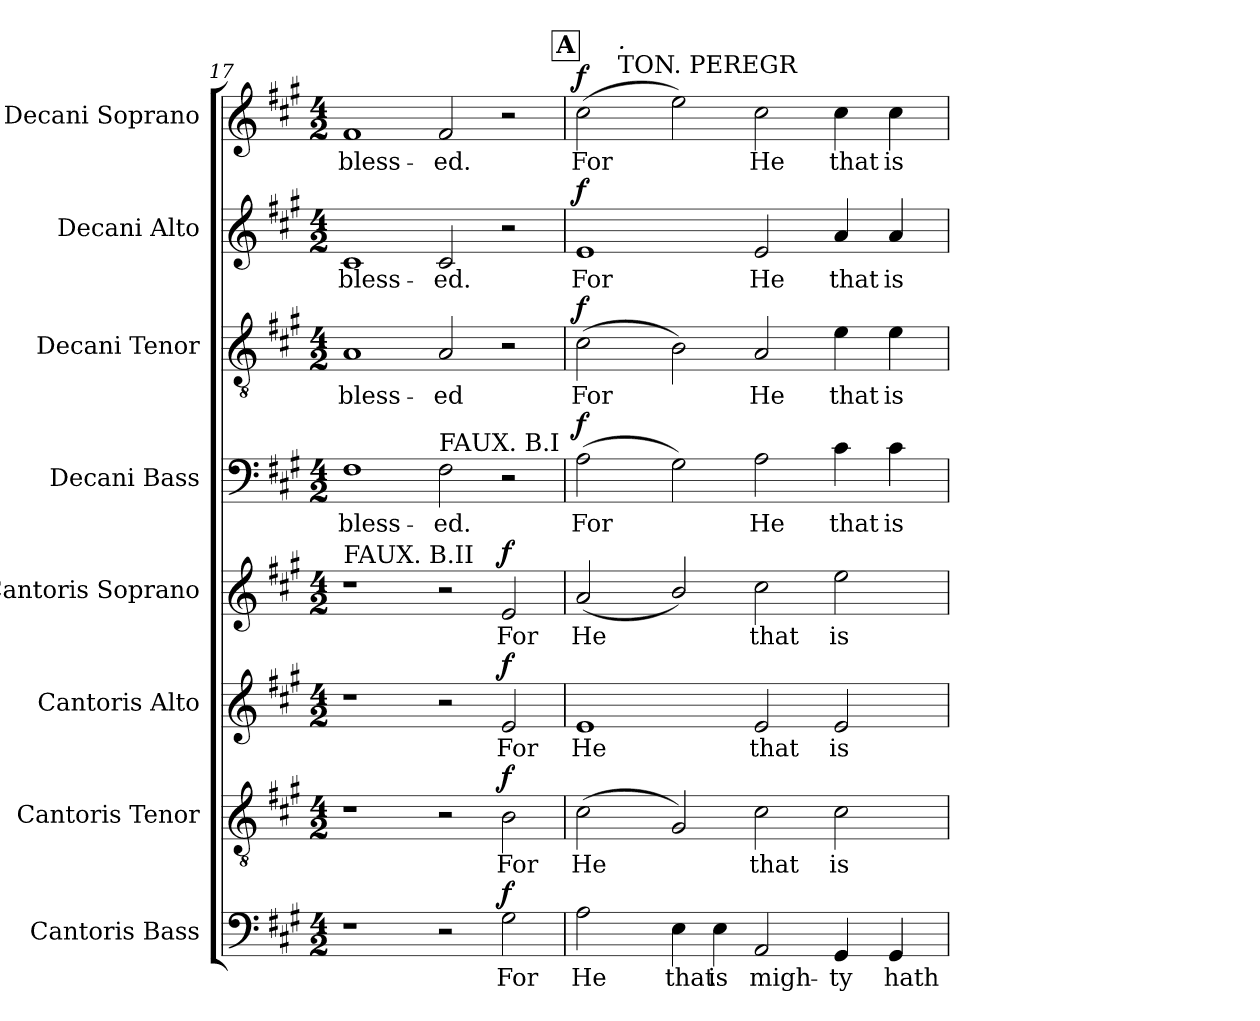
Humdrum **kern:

**kern	**text	**dynam	**kern	**text	**dynam	**kern	**text	**dynam	**kern	**text	**dynam	**kern	**text	**dynam	**kern	**text	**dynam	**kern	**text	**dynam	**kern	**text	**dynam
*part8	*part8	*part8	*part7	*part7	*part7	*part6	*part6	*part6	*part5	*part5	*part5	*part4	*part4	*part4	*part3	*part3	*part3	*part2	*part2	*part2	*part1	*part1	*part1
*staff8	*staff8	*staff8	*staff7	*staff7	*staff7	*staff6	*staff6	*staff6	*staff5	*staff5	*staff5	*staff4	*staff4	*staff4	*staff3	*staff3	*staff3	*staff2	*staff2	*staff2	*staff1	*staff1	*staff1
*I"Cantoris Bass	*	*	*I"Cantoris Tenor	*	*	*I"Cantoris Alto	*	*	*I"Cantoris Soprano	*	*	*I"Decani Bass	*	*	*I"Decani Tenor	*	*	*I"Decani Alto	*	*	*I"Decani Soprano	*	*
*I'Can B.	*	*	*I'Can T.	*	*	*I'Can A.	*	*	*I'Can S.	*	*	*I'Dec B.	*	*	*I'Dec T.	*	*	*I'Dec A.	*	*	*I'Dec S.	*	*
*clefF4	*	*	*clefGv2	*	*	*clefG2	*	*	*clefG2	*	*	*clefF4	*	*	*clefGv2	*	*	*clefG2	*	*	*clefG2	*	*
*	*	*	*ITrd7c12	*	*	*	*	*	*	*	*	*	*	*	*ITrd7c12	*	*	*	*	*	*	*	*
*k[f#c#g#]	*	*	*k[f#c#g#]	*	*	*k[f#c#g#]	*	*	*k[f#c#g#]	*	*	*k[f#c#g#]	*	*	*k[f#c#g#]	*	*	*k[f#c#g#]	*	*	*k[f#c#g#]	*	*
*A:	*	*	*A:	*	*	*A:	*	*	*A:	*	*	*A:	*	*	*A:	*	*	*A:	*	*	*A:	*	*
*M4/2	*	*	*M4/2	*	*	*M4/2	*	*	*M4/2	*	*	*M4/2	*	*	*M4/2	*	*	*M4/2	*	*	*M4/2	*	*
=17	=17	=17	=17	=17	=17	=17	=17	=17	=17	=17	=17	=17	=17	=17	=17	=17	=17	=17	=17	=17	=17	=17	=17
!	!	!	!	!	!	!	!	!	!	!	!	!	!LO:LY:b:color=#000000	!	!	!	!	!	!	!	!	!	!
!	!	!	!	!	!	!	!	!	!	!	!	!	!	!	!	!LO:LY:b:color=#000000	!	!	!	!	!	!	!
!	!	!	!	!	!	!	!	!	!	!	!	!	!	!	!	!	!	!	!LO:LY:b:color=#000000	!	!	!	!
!	!	!	!	!	!	!	!	!	!LO:TX:a:t=FAUX. B.II	!	!	!	!	!	!	!	!	!	!	!	!	!	!
!	!	!	!	!	!	!	!	!	!	!	!	!	!	!	!	!	!	!	!	!	!	!LO:LY:b:color=#000000	!
1r	.	.	1r	.	.	1r	.	.	1r	.	.	1F#i	bless-	.	1AAi	bless-	.	1c#i	bless-	.	1f#i	bless-	.
!	!	!	!	!	!	!	!	!	!	!	!	!	!LO:LY:b:color=#000000	!	!	!	!	!	!	!	!	!	!
!	!	!	!	!	!	!	!	!	!	!	!	!	!	!	!	!LO:LY:b:color=#000000	!	!	!	!	!	!	!
!	!	!	!	!	!	!	!	!	!	!	!	!	!	!	!	!	!	!	!LO:LY:b:color=#000000	!	!	!	!
!	!	!	!	!	!	!	!	!	!	!	!	!LO:TX:a:t=FAUX. B.I	!	!	!	!	!	!	!	!	!	!	!
!	!	!	!	!	!	!	!	!	!	!	!	!	!	!	!	!	!	!	!	!	!	!LO:LY:b:color=#000000	!
2r	.	.	2r	.	.	2r	.	.	2r	.	.	2F#i\	-ed.	.	2AAi/	-ed	.	2c#i/	-ed.	.	2f#i/	-ed.	.
!	!LO:LY:b:color=#000000	!	!	!	!	!	!	!	!	!	!	!	!	!	!	!	!	!	!	!	!	!	!
!	!	!	!	!LO:LY:b:color=#000000	!	!	!	!	!	!	!	!	!	!	!	!	!	!	!	!	!	!	!
!	!	!	!	!	!	!	!LO:LY:b:color=#000000	!	!	!	!	!	!	!	!	!	!	!	!	!	!	!	!
!	!	!	!	!	!	!	!	!	!	!LO:LY:b:color=#000000	!	!	!	!	!	!	!	!	!	!	!	!	!
2G#i\	For	f	2BBi\	For	f	2ei/	For	f	2ei/	For	f	2r	.	.	2r	.	.	2r	.	.	2r	.	.
!!LO:LB:g=z
!!LO:REH:place=s1:B:color=#000000:enc=box:fs=14.8553:t=A
=18	=18	=18	=18	=18	=18	=18	=18	=18	=18	=18	=18	=18	=18	=18	=18	=18	=18	=18	=18	=18	=18	=18	=18
!	!LO:LY:b:color=#000000	!	!	!	!	!	!	!	!	!	!	!	!	!	!	!	!	!	!	!	!	!	!
!	!	!	!	!LO:LY:b:color=#000000	!	!	!	!	!	!	!	!	!	!	!	!	!	!	!	!	!	!	!
!	!	!	!	!	!	!	!LO:LY:b:color=#000000	!	!	!	!	!	!	!	!	!	!	!	!	!	!	!	!
!	!	!	!	!	!	!	!	!	!	!LO:LY:b:color=#000000	!	!	!	!	!	!	!	!	!	!	!	!	!
!	!	!	!	!	!	!	!	!	!	!	!	!	!LO:LY:b:color=#000000	!	!	!	!	!	!	!	!	!	!
!	!	!	!	!	!	!	!	!	!	!	!	!	!	!	!	!LO:LY:b:color=#000000	!	!	!	!	!	!	!
!	!	!	!	!	!	!	!	!	!	!	!	!	!	!	!	!	!	!	!LO:LY:b:color=#000000	!	!	!	!
!	!	!	!	!	!	!	!	!	!	!	!	!	!	!	!	!	!	!	!	!	!	!LO:LY:b:color=#000000	!
*	*	*	*	*	*	*	*	*	*	*	*	*	*	*	*	*	*	*	*	*	*^	*	*
2Ai\	He	.	(2C#i\	He	.	1ei	He	.	(2ai/	He	.	(2Ai\	For	f	(2C#i\	For	f	1ei	For	f	(2cc#i\	16ryy	For	f
.	.	.	.	.	.	.	.	.	.	.	.	.	.	.	.	.	.	.	.	.	.	32ryy	.	.
.	.	.	.	.	.	.	.	.	.	.	.	.	.	.	.	.	.	.	.	.	.	64ryy	.	.
.	.	.	.	.	.	.	.	.	.	.	.	.	.	.	.	.	.	.	.	.	.	256.ryy	.	.
!	!	!	!	!	!	!	!	!	!	!	!	!	!	!	!	!	!	!	!	!	!	!LO:TX:a:t=TON. PEREGR	!	!
!	!	!	!	!	!	!	!	!	!	!	!	!	!	!	!	!	!	!	!	!	!	!LO:TX:i:t=.	!	!
.	.	.	.	.	.	.	.	.	.	.	.	.	.	.	.	.	.	.	.	.	.	1ryy	.	.
!	!LO:LY:b:color=#000000	!	!	!	!	!	!	!	!	!	!	!	!	!	!	!	!	!	!	!	!	!	!	!
4Ei\	that	.	2GG#i/)	.	.	.	.	.	2bi/)	.	.	2G#i\)	.	.	2BBi\)	.	.	.	.	.	2eei\)	.	.	.
!	!LO:LY:b:color=#000000	!	!	!	!	!	!	!	!	!	!	!	!	!	!	!	!	!	!	!	!	!	!	!
4Ei\	is	.	.	.	.	.	.	.	.	.	.	.	.	.	.	.	.	.	.	.	.	.	.	.
!	!LO:LY:b:color=#000000	!	!	!	!	!	!	!	!	!	!	!	!	!	!	!	!	!	!	!	!	!	!	!
!	!	!	!	!LO:LY:b:color=#000000	!	!	!	!	!	!	!	!	!	!	!	!	!	!	!	!	!	!	!	!
!	!	!	!	!	!	!	!LO:LY:b:color=#000000	!	!	!	!	!	!	!	!	!	!	!	!	!	!	!	!	!
!	!	!	!	!	!	!	!	!	!	!LO:LY:b:color=#000000	!	!	!	!	!	!	!	!	!	!	!	!	!	!
!	!	!	!	!	!	!	!	!	!	!	!	!	!LO:LY:b:color=#000000	!	!	!	!	!	!	!	!	!	!	!
!	!	!	!	!	!	!	!	!	!	!	!	!	!	!	!	!LO:LY:b:color=#000000	!	!	!	!	!	!	!	!
!	!	!	!	!	!	!	!	!	!	!	!	!	!	!	!	!	!	!	!LO:LY:b:color=#000000	!	!	!	!	!
!	!	!	!	!	!	!	!	!	!	!	!	!	!	!	!	!	!	!	!	!	!	!	!LO:LY:b:color=#000000	!
2AAi/	migh-	.	2C#i\	that	.	2ei/	that	.	2cc#i\	that	.	2Ai\	He	.	2AAi/	He	.	2ei/	He	.	2cc#i\	.	He	.
.	.	.	.	.	.	.	.	.	.	.	.	.	.	.	.	.	.	.	.	.	.	2ryy	.	.
!	!LO:LY:b:color=#000000	!	!	!	!	!	!	!	!	!	!	!	!	!	!	!	!	!	!	!	!	!	!	!
!	!	!	!	!LO:LY:b:color=#000000	!	!	!	!	!	!	!	!	!	!	!	!	!	!	!	!	!	!	!	!
!	!	!	!	!	!	!	!LO:LY:b:color=#000000	!	!	!	!	!	!	!	!	!	!	!	!	!	!	!	!	!
!	!	!	!	!	!	!	!	!	!	!LO:LY:b:color=#000000	!	!	!	!	!	!	!	!	!	!	!	!	!	!
!	!	!	!	!	!	!	!	!	!	!	!	!	!LO:LY:b:color=#000000	!	!	!	!	!	!	!	!	!	!	!
!	!	!	!	!	!	!	!	!	!	!	!	!	!	!	!	!LO:LY:b:color=#000000	!	!	!	!	!	!	!	!
!	!	!	!	!	!	!	!	!	!	!	!	!	!	!	!	!	!	!	!LO:LY:b:color=#000000	!	!	!	!	!
!	!	!	!	!	!	!	!	!	!	!	!	!	!	!	!	!	!	!	!	!	!	!	!LO:LY:b:color=#000000	!
4GG#i/	-ty	.	2C#i\	is	.	2ei/	is	.	2eei\	is	.	4c#i\	that	.	4Ei\	that	.	4ai/	that	.	4cc#i\	.	that	.
.	.	.	.	.	.	.	.	.	.	.	.	.	.	.	.	.	.	.	.	.	.	4ryy	.	.
!	!LO:LY:b:color=#000000	!	!	!	!	!	!	!	!	!	!	!	!	!	!	!	!	!	!	!	!	!	!	!
!	!	!	!	!	!	!	!	!	!	!	!	!	!LO:LY:b:color=#000000	!	!	!	!	!	!	!	!	!	!	!
!	!	!	!	!	!	!	!	!	!	!	!	!	!	!	!	!LO:LY:b:color=#000000	!	!	!	!	!	!	!	!
!	!	!	!	!	!	!	!	!	!	!	!	!	!	!	!	!	!	!	!LO:LY:b:color=#000000	!	!	!	!	!
!	!	!	!	!	!	!	!	!	!	!	!	!	!	!	!	!	!	!	!	!	!	!	!LO:LY:b:color=#000000	!
4GG#i/	hath	.	.	.	.	.	.	.	.	.	.	4c#i\	is	.	4Ei\	is	.	4ai/	is	.	4cc#i\	.	is	.
.	.	.	.	.	.	.	.	.	.	.	.	.	.	.	.	.	.	.	.	.	.	8ryy	.	.
.	.	.	.	.	.	.	.	.	.	.	.	.	.	.	.	.	.	.	.	.	.	128ryy	.	.
.	.	.	.	.	.	.	.	.	.	.	.	.	.	.	.	.	.	.	.	.	.	512ryy	.	.
*	*	*	*	*	*	*	*	*	*	*	*	*	*	*	*	*	*	*	*	*	*v	*v	*	*
=	=	=	=	=	=	=	=	=	=	=	=	=	=	=	=	=	=	=	=	=	=	=	=
*-	*-	*-	*-	*-	*-	*-	*-	*-	*-	*-	*-	*-	*-	*-	*-	*-	*-	*-	*-	*-	*-	*-	*-
